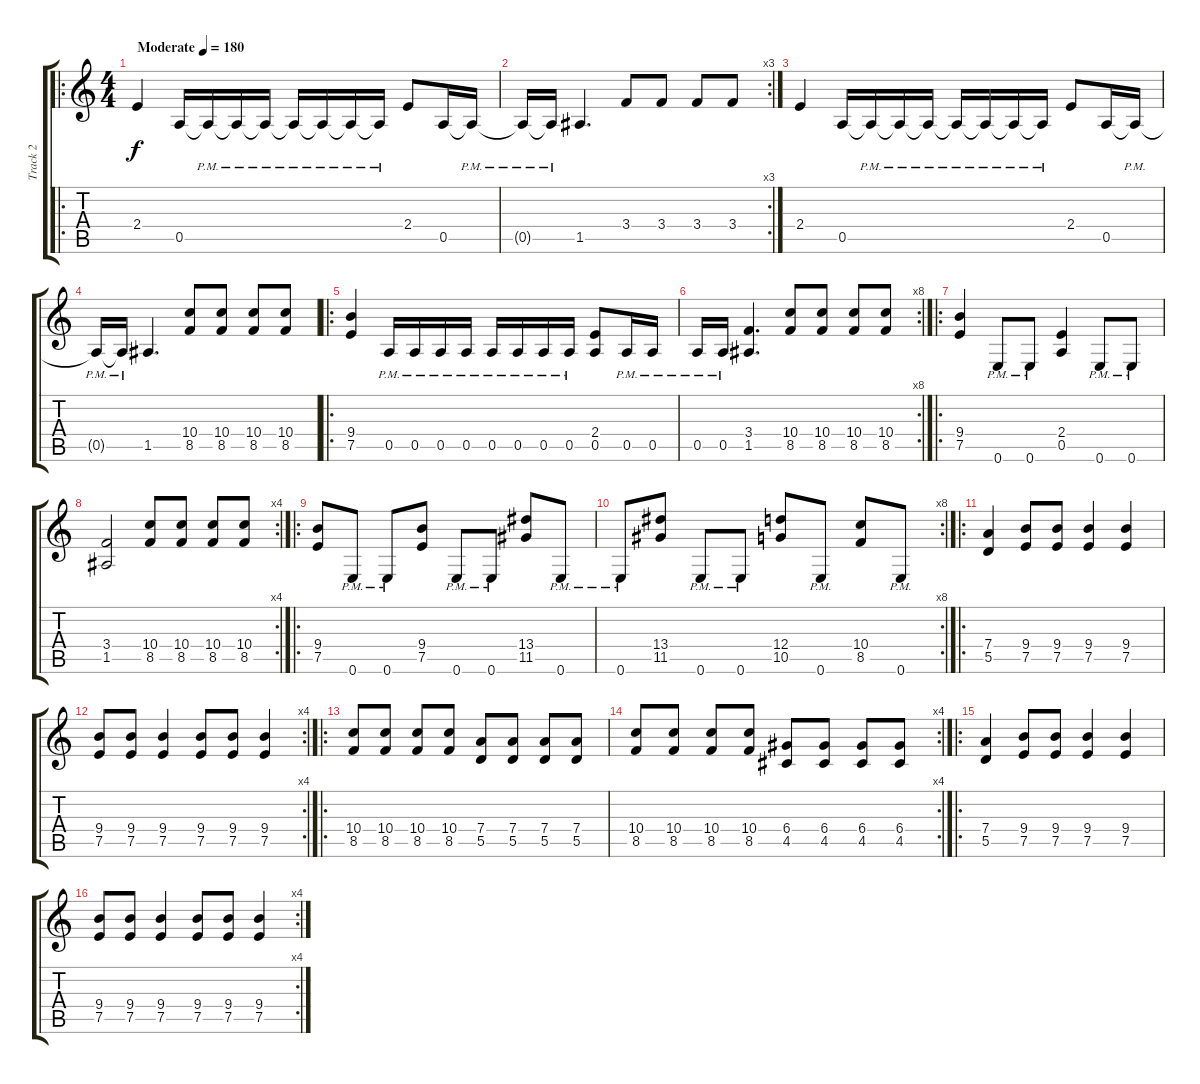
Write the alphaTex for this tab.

\track ("Track 2" "Track 2") {instrument distortionguitar}
\staff {score tabs}
\tuning (E4 B3 G3 D3 A2 E2) {hide}
\ro
\ts (4 4)
\tempo (180 "Moderate")
\clef g2
\ks c
2.4.4{dy f instrument distortionguitar} 0.5.16 0.5{pm t}.16 0.5{pm t}.16 0.5{pm t}.16 0.5{pm t}.16 0.5{pm t}.16 0.5{pm t}.16 0.5{pm t}.16 2.4.8 0.5.16 0.5{pm t}.16 |
\rc 3
0.5{pm t}.16 0.5{pm t}.16 1.5.4{d} 3.4.8 3.4.8 3.4.8 3.4.8 |
2.4.4 0.5.16 0.5{pm t}.16 0.5{pm t}.16 0.5{pm t}.16 0.5{pm t}.16 0.5{pm t}.16 0.5{pm t}.16 0.5{pm t}.16 2.4.8 0.5.16 0.5{pm t}.16 |
0.5{pm t}.16 0.5{pm t}.16 1.5.4{d} (10.4 8.5).8 (10.4 8.5).8 (10.4 8.5).8 (10.4 8.5).8 |
\ro
(9.4 7.5).4 0.5{pm}.16 0.5{pm}.16 0.5{pm}.16 0.5{pm}.16 0.5{pm}.16 0.5{pm}.16 0.5{pm}.16 0.5{pm}.16 (2.4 0.5).8 0.5{pm}.16 0.5{pm}.16 |
\rc 8
0.5{pm}.16 0.5{pm}.16 (3.4 1.5).4{d} (10.4 8.5).8 (10.4 8.5).8 (10.4 8.5).8 (10.4 8.5).8 |
\ro
(9.4 7.5).4 0.6{pm}.8 0.6{pm}.8 (2.4 0.5).4 0.6{pm}.8 0.6{pm}.8 |
\rc 4
(3.4 1.5).2 (10.4 8.5).8 (10.4 8.5).8 (10.4 8.5).8 (10.4 8.5).8 |
\ro
(9.4 7.5).8 0.6{pm}.8 0.6{pm}.8 (9.4 7.5).8 0.6{pm}.8 0.6{pm}.8 (13.4 11.5).8 0.6{pm}.8 |
\rc 8
0.6{pm}.8 (13.4 11.5).8 0.6{pm}.8 0.6{pm}.8 (12.4 10.5).8 0.6{pm}.8 (10.4 8.5).8 0.6{pm}.8 |
\ro
(7.4 5.5).4 (9.4 7.5).8 (9.4 7.5).8 (9.4 7.5).4 (9.4 7.5).4 |
\rc 4
(9.4 7.5).8 (9.4 7.5).8 (9.4 7.5).4 (9.4 7.5).8 (9.4 7.5).8 (9.4 7.5).4 |
\ro
(10.4 8.5).8 (10.4 8.5).8 (10.4 8.5).8 (10.4 8.5).8 (7.4 5.5).8 (7.4 5.5).8 (7.4 5.5).8 (7.4 5.5).8 |
\rc 4
(10.4 8.5).8 (10.4 8.5).8 (10.4 8.5).8 (10.4 8.5).8 (6.4 4.5).8 (6.4 4.5).8 (6.4 4.5).8 (6.4 4.5).8 |
\ro
(7.4 5.5).4 (9.4 7.5).8 (9.4 7.5).8 (9.4 7.5).4 (9.4 7.5).4 |
\rc 4
(9.4 7.5).8 (9.4 7.5).8 (9.4 7.5).4 (9.4 7.5).8 (9.4 7.5).8 (9.4 7.5).4
